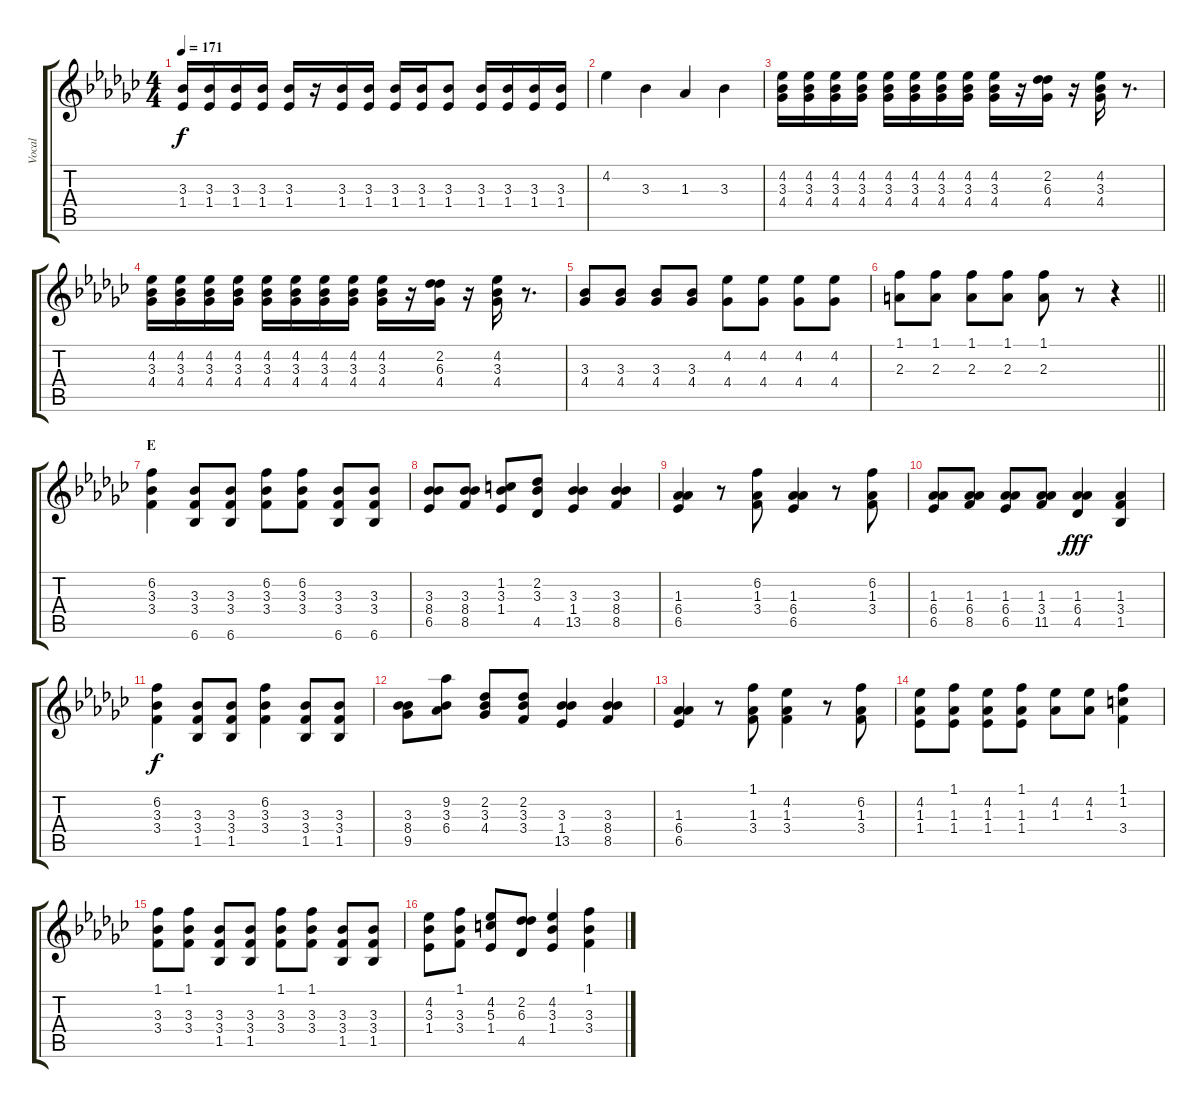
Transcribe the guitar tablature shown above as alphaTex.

\track ("Vocal" "Vocal") {instrument distortionguitar}
\staff {score tabs}
\tuning (E4 B3 G3 D3 A2 E2) {hide}
\ts (4 4)
\tempo 171
\clef g2
\ks gb
(3.3 1.4).16{dy f} (3.3 1.4).16 (3.3 1.4).16 (3.3 1.4).16 (3.3 1.4).16 r.16 (3.3 1.4).16 (3.3 1.4).16 (3.3 1.4).16 (3.3 1.4).16 (3.3 1.4).8 (3.3 1.4).16 (3.3 1.4).16 (3.3 1.4).16 (3.3 1.4).16 |
4.2.4 3.3.4 1.3.4 3.3.4 |
(4.2 3.3 4.4).16 (4.2 3.3 4.4).16 (4.2 3.3 4.4).16 (4.2 3.3 4.4).16 (4.2 3.3 4.4).16 (4.2 3.3 4.4).16 (4.2 3.3 4.4).16 (4.2 3.3 4.4).16 (4.2 3.3 4.4).16 r.16 (2.2 6.3 4.4).16 r.16 (4.2 3.3 4.4).16 r.8{d} |
(4.2 3.3 4.4).16 (4.2 3.3 4.4).16 (4.2 3.3 4.4).16 (4.2 3.3 4.4).16 (4.2 3.3 4.4).16 (4.2 3.3 4.4).16 (4.2 3.3 4.4).16 (4.2 3.3 4.4).16 (4.2 3.3 4.4).16 r.16 (2.2 6.3 4.4).16 r.16 (4.2 3.3 4.4).16 r.8{d} |
(3.3 4.4).8 (3.3 4.4).8 (3.3 4.4).8 (3.3 4.4).8 (4.2 4.4).8 (4.2 4.4).8 (4.2 4.4).8 (4.2 4.4).8 |
\barLineRight lightlight
(1.1 2.3).8 (1.1 2.3).8 (1.1 2.3).8 (1.1 2.3).8 (1.1 2.3).8 r.8 r.4 |
\section ("" "E")
(6.2 3.3 3.4).4 (3.3 3.4 6.6).8 (3.3 3.4 6.6).8 (6.2 3.3 3.4).8 (6.2 3.3 3.4).8 (3.3 3.4 6.6).8 (3.3 3.4 6.6).8 |
(3.3 8.4 6.5).8 (3.3 8.4 8.5).8 (1.2 3.3 1.4).8 (2.2 3.3 4.5).8 (3.3 1.4 13.5).4 (3.3 8.4 8.5).4 |
(1.3 6.4 6.5).4 r.8 (6.2 1.3 3.4).8 (1.3 6.4 6.5).4 r.8 (6.2 1.3 3.4).8 |
(1.3 6.4 6.5).8 (1.3 6.4 8.5).8 (1.3 6.4 6.5).8 (1.3 3.4 11.5).8 (1.3 6.4 4.5).4{dy fff} (1.3 3.4 1.5).4 |
(6.2 3.3 3.4).4{dy f} (3.3 3.4 1.5).8 (3.3 3.4 1.5).8 (6.2 3.3 3.4).4 (3.3 3.4 1.5).8 (3.3 3.4 1.5).8 |
(3.3 8.4 9.5).8 (9.2 3.3 6.4).8 (2.2 3.3 4.4).8 (2.2 3.3 3.4).8 (3.3 1.4 13.5).4 (3.3 8.4 8.5).4 |
(1.3 6.4 6.5).4 r.8 (1.1 1.3 3.4).8 (4.2 1.3 3.4).4 r.8 (6.2 1.3 3.4).8 |
(4.2 1.3 1.4).8 (1.1 1.3 1.4).8 (4.2 1.3 1.4).8 (1.1 1.3 1.4).8 (4.2 1.3).8 (4.2 1.3).8 (1.1 1.2 3.4).4 |
(1.1 3.3 3.4).8 (1.1 3.3 3.4).8 (3.3 3.4 1.5).8 (3.3 3.4 1.5).8 (1.1 3.3 3.4).8 (1.1 3.3 3.4).8 (3.3 3.4 1.5).8 (3.3 3.4 1.5).8 |
(4.2 3.3 1.4).8 (1.1 3.3 3.4).8 (4.2 5.3 1.4).8 (2.2 6.3 4.5).8 (4.2 3.3 1.4).4 (1.1 3.3 3.4).4
